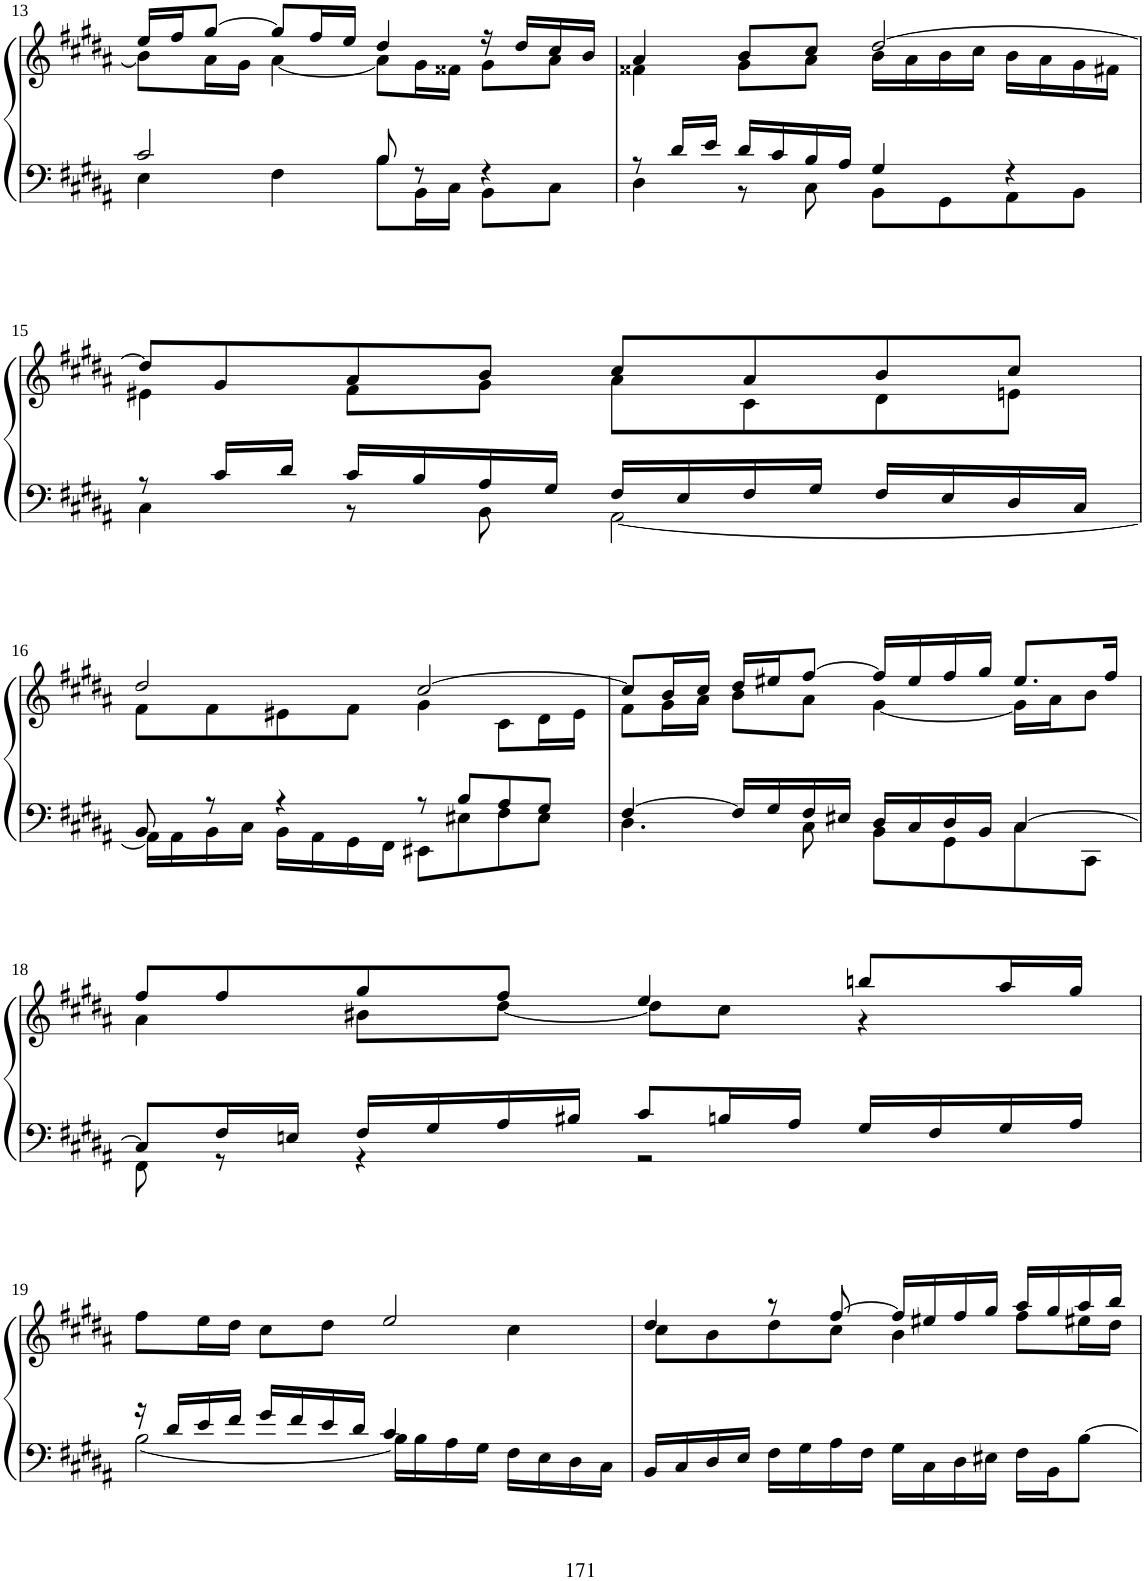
**kern	**kern
*part1	*part1
*staff2	*staff1
*I"Piano	*
*I'Pno	*
!!LO:PB:g=z
*clefF4	*clefG2
*k[f#c#g#d#a#]	*k[f#c#g#d#a#]
*M4/4	*M4/4
*met(c)	*met(c)
=13	=13
*^	*^
2c#/	4E\	16ee/LL	8b\L]
.	.	16ff#/J	.
.	.	[8gg#/J	16a#\L
.	.	.	16g#\JJ
.	4F#\	8gg#/L]	[4a#\
.	.	16ff#/L	.
.	.	16ee/JJ	.
8B/	8B\L	4dd#/	8a#\L]
8r	16BB\L	.	16g#\L
.	16C#\JJ	.	16f##X\JJ
4r	8BB\L	16r	8g#\L
.	.	16dd#/LL	.
.	8C#\J	16cc#/	8a#\J
.	.	16b/JJ	.
=14	=14	=14	=14
8r	4D#\	4a#/	4f##X\
16d#/LL	.	.	.
16e/JJ	.	.	.
16d#/LL	8r	8b/L	8g#\L
16c#/	.	.	.
16B/	8C#\	8cc#/J	8a#\J
16A#/JJ	.	.	.
4G#/	8BB\L	[2dd#/	16b\LL
.	.	.	16a#\
.	8GG#\	.	16b\
.	.	.	16cc#\JJ
4r	8AA#\	.	16b\LL
.	.	.	16a#\
.	8BB\J	.	16g#\
.	.	.	16f#X\JJ
!!LO:LB:g=z	!!
=15	=15	=15	=15
8r	4C#\	8dd#/L]	4e#X\
16c#/LL	.	8g#/	.
16d#/JJ	.	.	.
16c#/LL	8r	8a#/	8f#\L
16B/	.	.	.
16A#/	8BB\	8b/J	8g#\J
16G#/JJ	.	.	.
16F#/LL	[2AA#\	8cc#/L	8a#\L
16E/	.	.	.
16F#/	.	8a#/	8c#\
16G#/JJ	.	.	.
16F#/LL	.	8b/	8d#\
16E/	.	.	.
16D#/	.	8cc#/J	8en\J
16C#/JJ	.	.	.
!!LO:LB:g=z	!!
=16	=16	=16	=16
8BB/	16AA#\LL]	2dd#/	8f#\L
.	16AA#\	.	.
8r	16BB\	.	8f#\
.	16C#\JJ	.	.
4r	16BB\LL	.	8e#X\
.	16AA#\	.	.
.	16GG#\	.	8f#\J
.	16FF#\JJ	.	.
8r	8EE#X\L	[2cc#/	4g#\
8B/L	8E#X\	.	.
8A#/	8F#\	.	8c#\L
8G#/J	8E#\J	.	16d#\L
.	.	.	16e#\JJ
=17	=17	=17	=17
[4F#/	4.D#\	8cc#/L]	8f#\L
.	.	16b/L	16g#\L
.	.	16cc#/JJ	16a#\JJ
16F#/LL]	.	16dd#/LL	8b\L
16G#/	.	16ee#X/J	.
16F#/	8C#\	[8ff#/J	8a#\J
16E#X/JJ	.	.	.
16D#/LL	8BB\L	16ff#/LL]	[4g#\
16C#/	.	16ee#/	.
16D#/	8GG#\	16ff#/	.
16BB/JJ	.	16gg#/JJ	.
[4C#/	8C#\	8.ee#/L	16g#\LL]
.	.	.	16a#\J
.	8CC#\J	.	8b\J
.	.	16ff#/Jk	.
!!LO:LB:g=z	!!
=18	=18	=18	=18
8C#/L]	8FF#\	8ff#/L	4a#\
16F#/L	8r	8ff#/	.
16En/JJ	.	.	.
16F#/LL	4r	8gg#/	8b#X\L
16G#/	.	.	.
16A#/	.	8ff#/J	[8dd#\J
16B#X/JJ	.	.	.
8c#/L	2r	4ee/	8dd#\L]
16Bn/L	.	.	8cc#\J
16A#/JJ	.	.	.
16G#/LL	.	8bbn/L	4r
16F#/	.	.	.
16G#/	.	16aa#/L	.
16A#/JJ	.	16gg#/JJ	.
!!LO:LB:g=z	!!
=19	=19	=19	=19
16r	[2B\	8ff#\L	2.ryy
16d#/LL	.	.	.
16e/	.	16ee\L	.
16f#/JJ	.	16dd#\JJ	.
16g#/LL	.	8cc#\L	.
16f#/	.	.	.
16e/	.	8dd#\J	.
16d#/JJ	.	.	.
4c#/	16B\LL]	2ee/	.
.	16B\	.	.
.	16A#\	.	.
.	16G#\JJ	.	.
4ryy	16F#\LL	.	4cc#\
.	16E\	.	.
.	16D#\	.	.
.	16C#\JJ	.	.
*v	*v	*	*
=20	=20	=20
16BB/LL	4dd#/	8cc#\L
16C#/	.	.
16D#/	.	8b\
16E/JJ	.	.
16F#\LL	8r	8dd#\
16G#\	.	.
16A#\	[8ff#/	8cc#\J
16F#\JJ	.	.
16G#\LL	16ff#/LL]	4b\
16C#\	16ee#X/	.
16D#\	16ff#/	.
16E#X\JJ	16gg#/JJ	.
16F#\LL	16aa#/LL	8ff#\L
16BB\J	16gg#/	.
[8B\J	16aa#/	16ee#X\L
.	16bb/JJ	16dd#\JJ
*	*v	*v
=	=
*-	*-
